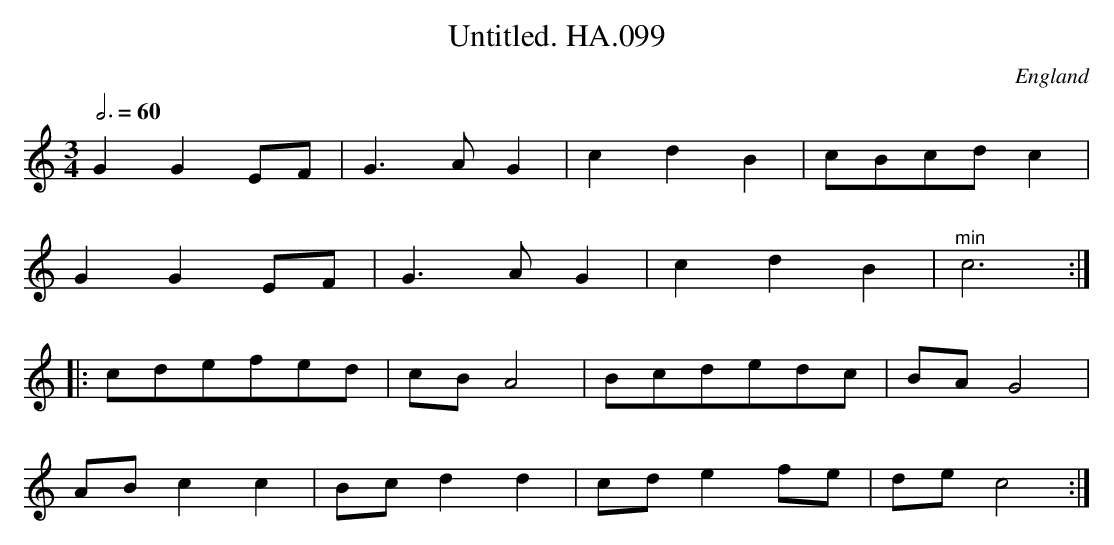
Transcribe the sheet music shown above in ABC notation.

X:1
T:Untitled. HA.099
M:3/4
L:1/4
Q:3/4=60
O:England
K:C major
GGE/F/|G>AG|cdB|c/B/c/d/c|!
GGE/F/|G>AG|cdB|"^min"c3:|!
|:c/d/e/f/e/d/|c/B/A2|B/c/d/e/d/c/|B/A/G2|!
A/B/cc|B/c/dd|c/d/ef/e/|d/e/c2:|
